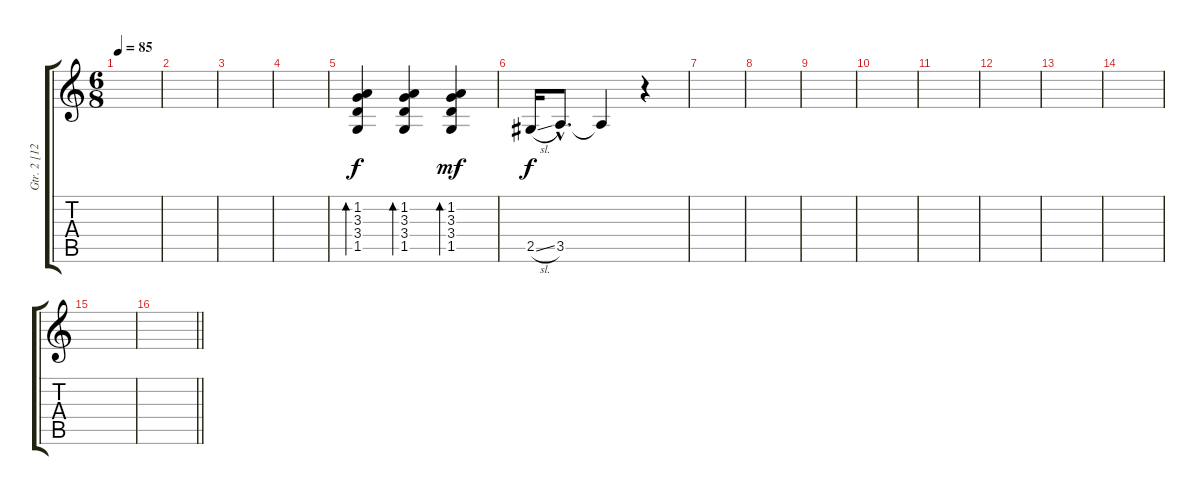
\track ("Gtr. 2 [12 String Acoust]" "Gtr. 2 [12") {instrument acousticguitarsteel}
\staff {score tabs}
\tuning (Db4 Ab3 E3 B2 Gb2 Db2) {hide}
\ts (6 8)
\tempo 85
\clef g2
\ks c
|
|
|
|
(1.2 3.3 3.4 1.5).4{bd 120 dy f} (1.2 3.3 3.4 1.5).4{bd 120} (1.2 3.3 3.4 1.5).4{bd 120 dy mf} |
2.5{sl}.16{dy f} 3.5{hac}.8{d} 3.5{t}.4 r.4 |
|
|
|
|
|
|
|
|
|
\barLineRight lightlight
